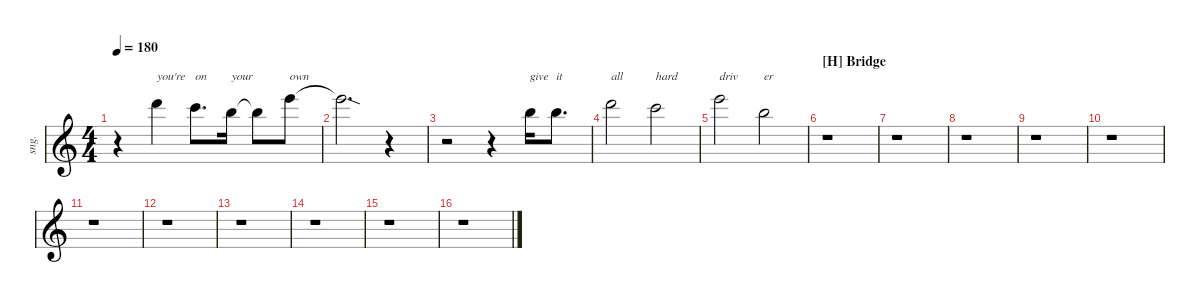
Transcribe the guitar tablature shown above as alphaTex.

\defaultSystemsLayout 4
\hideDynamics
\bracketExtendMode nobrackets
\otherSystemsTrackNameOrientation horizontal
\track ("Singer" "sng.") {instrument voiceoohs}
\staff {score}
\tuning (E4 B3 G3 D3 A2 E2)
\ts (4 4)
\tempo 180
\clef g2
\ks c
r.4{dy f beam Down} 22.1.4{txt "you're" dy mf beam Down} 20.1.8{d txt "on" beam Down} 19.1.16{txt "your" beam Down} 19.1{t}.8{beam Down} 24.1.8{txt "own" beam Down} |
24.1{sod t}.2{d beam Down} r.4{beam Down} |
r.2{beam Down} r.4{beam Down} 19.1.16{txt "give" beam Down} 19.1.8{d txt "it" beam Down} |
22.1.2{txt "all" dy f beam Down} 20.1.2{txt "hard" beam Down} |
24.1.2{txt "driv" beam Down} 24.2.2{txt "er" beam Down} |
\section ("H" "Bridge")
r.1{beam Down} |
r.1{beam Down} |
r.1{beam Down} |
r.1{beam Down} |
r.1{beam Down} |
r.1{beam Down} |
r.1{beam Down} |
r.1{beam Down} |
r.1{beam Down} |
r.1{beam Down} |
r.1{beam Down}
